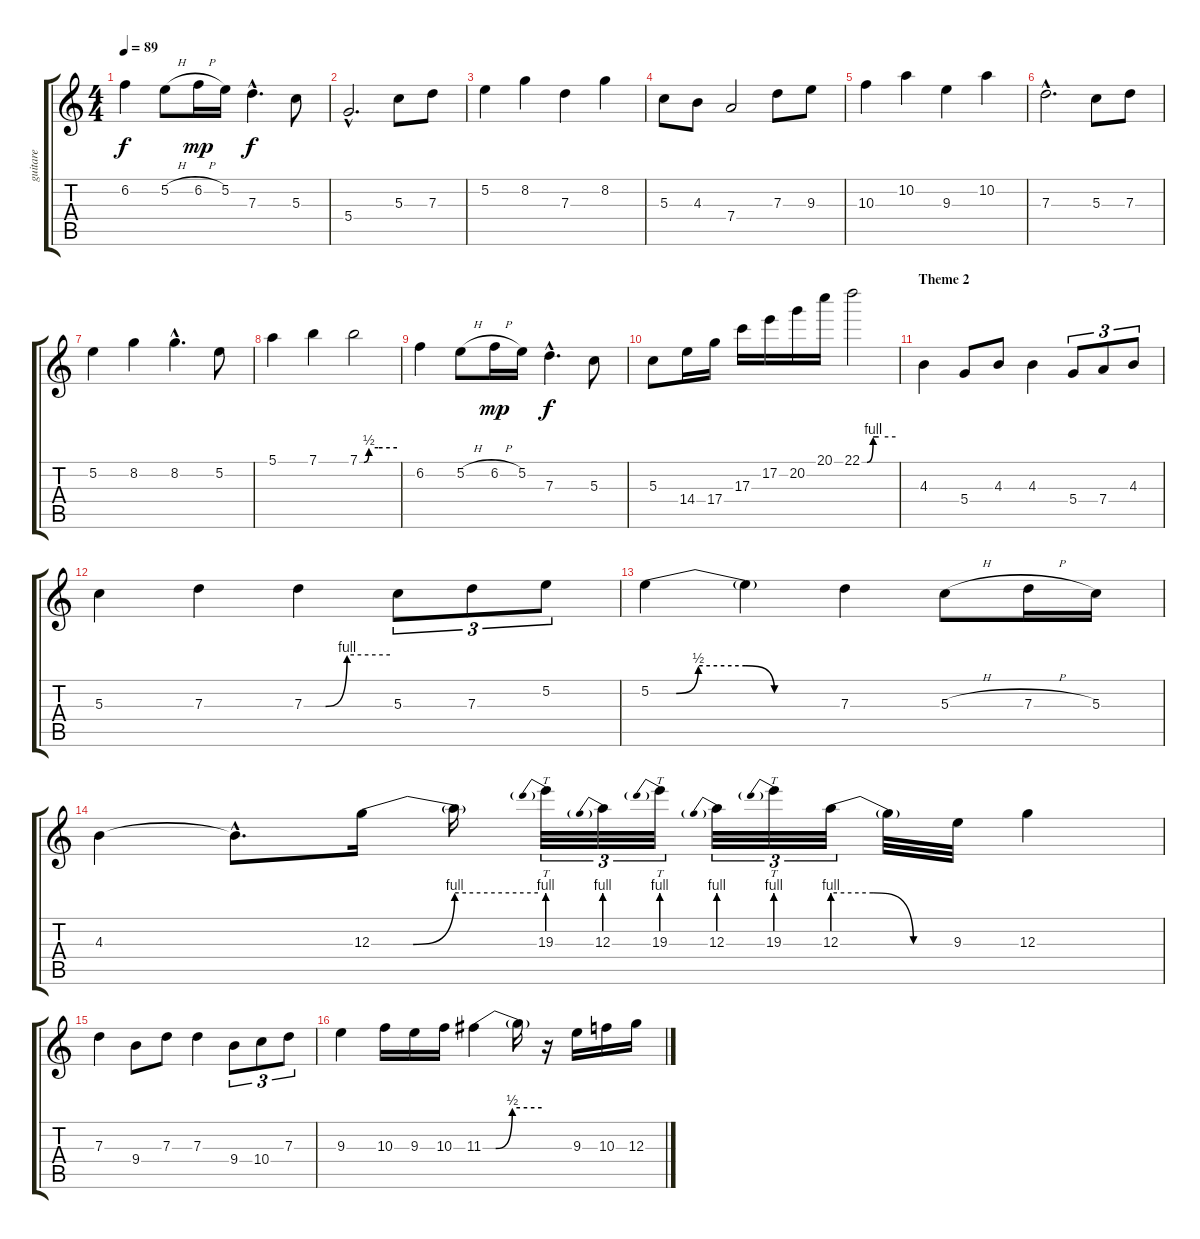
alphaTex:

\track ("guitare" "guitare") {instrument overdrivenguitar}
\staff {score tabs}
\tuning (E4 B3 G3 D3 A2 E2) {hide}
\ts (4 4)
\tempo 89
\clef g2
\ks c
6.2.4{dy f} 5.2{h}.8 6.2{h}.16{dy mp} 5.2.16 7.3{hac}.4{d dy f} 5.3.8 |
5.4{hac}.2{d} 5.3.8 7.3.8 |
5.2.4 8.2.4 7.3.4 8.2.4 |
5.3.8 4.3.8 7.4.2 7.3.8 9.3.8 |
10.3.4 10.2.4 9.3.4 10.2.4 |
7.3{hac}.2{d} 5.3.8 7.3.8 |
5.2.4 8.2.4 8.2{hac}.4{d} 5.2.8 |
5.1.4 7.1.4 7.1{be (custom 0 0 7 0 15 2 30 2 60 2)}.2 |
6.2.4 5.2{h}.8 6.2{h}.16{dy mp} 5.2.16 7.3{hac}.4{d dy f} 5.3.8 |
5.3.8 14.4.16 17.4.16 17.3.16 17.2.16 20.2.16 20.1.16 22.1{be (custom 0 0 9 0 20 4 30 4 60 4)}.2 |
\section ("" "Theme 2")
4.3.4 5.4.8 4.3.8 4.3.4 5.4.8{tu (3 2)} 7.4.8{tu (3 2)} 4.3.8{tu (3 2)} |
5.3.4 7.3.4 7.3{be (custom 0 0 15 0 30 4 60 4)}.4 5.3.8{tu (3 2)} 7.3.8{tu (3 2)} 5.2.8{tu (3 2)} |
5.2{be (custom 0 0 8 0 15 2 30 2 39 0 45 0 60 0)}.4 5.2{t}.4 7.3.4 5.3{h}.8 7.3{h}.16 5.3.16 |
4.3.4 4.3{hac t}.8{d} 12.3{be (custom 0 0 15 0 30 4 60 4)}.16 12.3{t}.16 19.3{be (prebend 0 4 60 4)}.32{tt tu (3 2)} 12.3{be (prebend 0 4 60 4)}.32{tu (3 2)} 19.3{be (prebend 0 4 60 4)}.32{tt tu (3 2)} 12.3{be (prebend 0 4 60 4)}.32{tu (3 2)} 19.3{be (prebend 0 4 60 4)}.32{tt tu (3 2)} 12.3{be (custom 0 4 20 4 40 0 60 0)}.32{tu (3 2)} 12.3{t}.32 9.3.32 12.3.4 |
7.3.4 9.4.8 7.3.8 7.3.4 9.4.8{tu (3 2)} 10.4.8{tu (3 2)} 7.3.8{tu (3 2)} |
9.3.4 10.3.16 9.3.16 10.3.16 11.3{be (custom 0 0 13 0 30 2 60 2)}.4 11.3{t}.16 r.16 9.3.16 10.3.16 12.3.16
